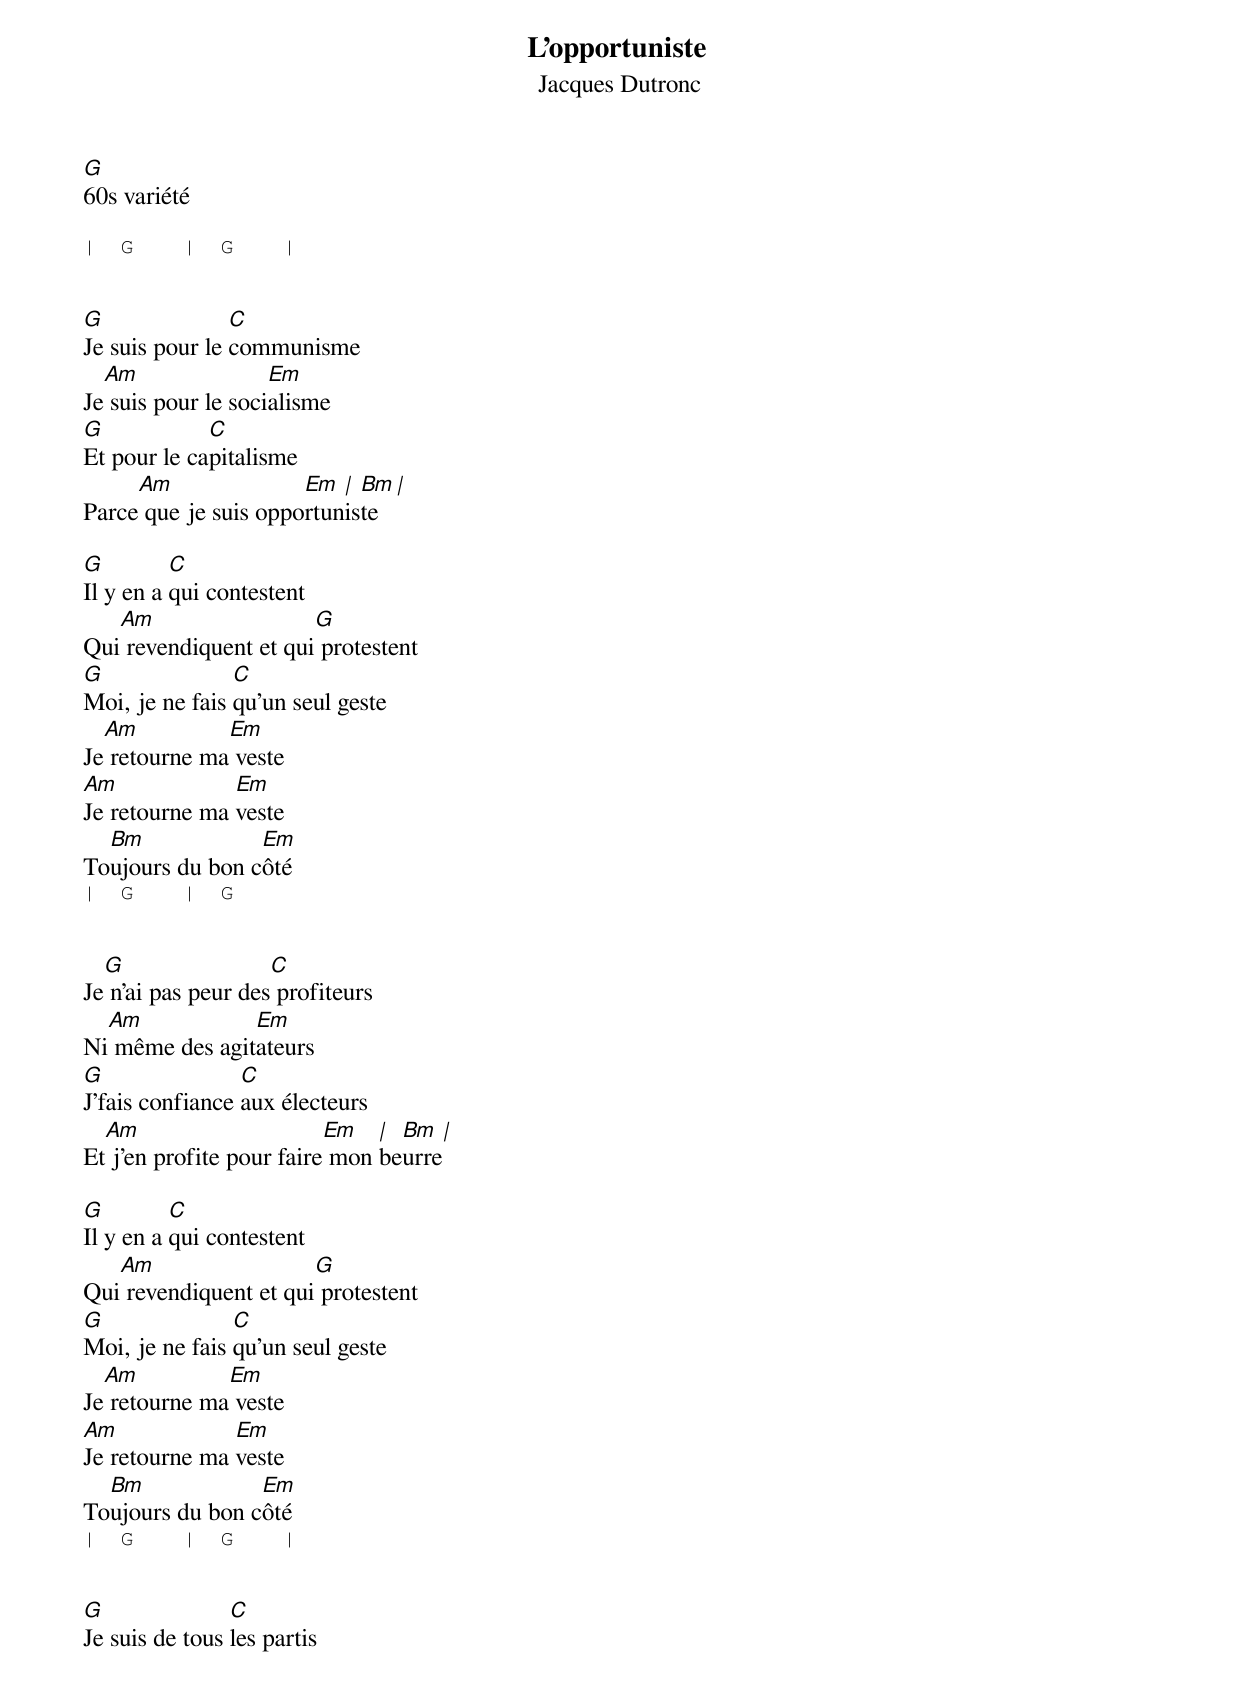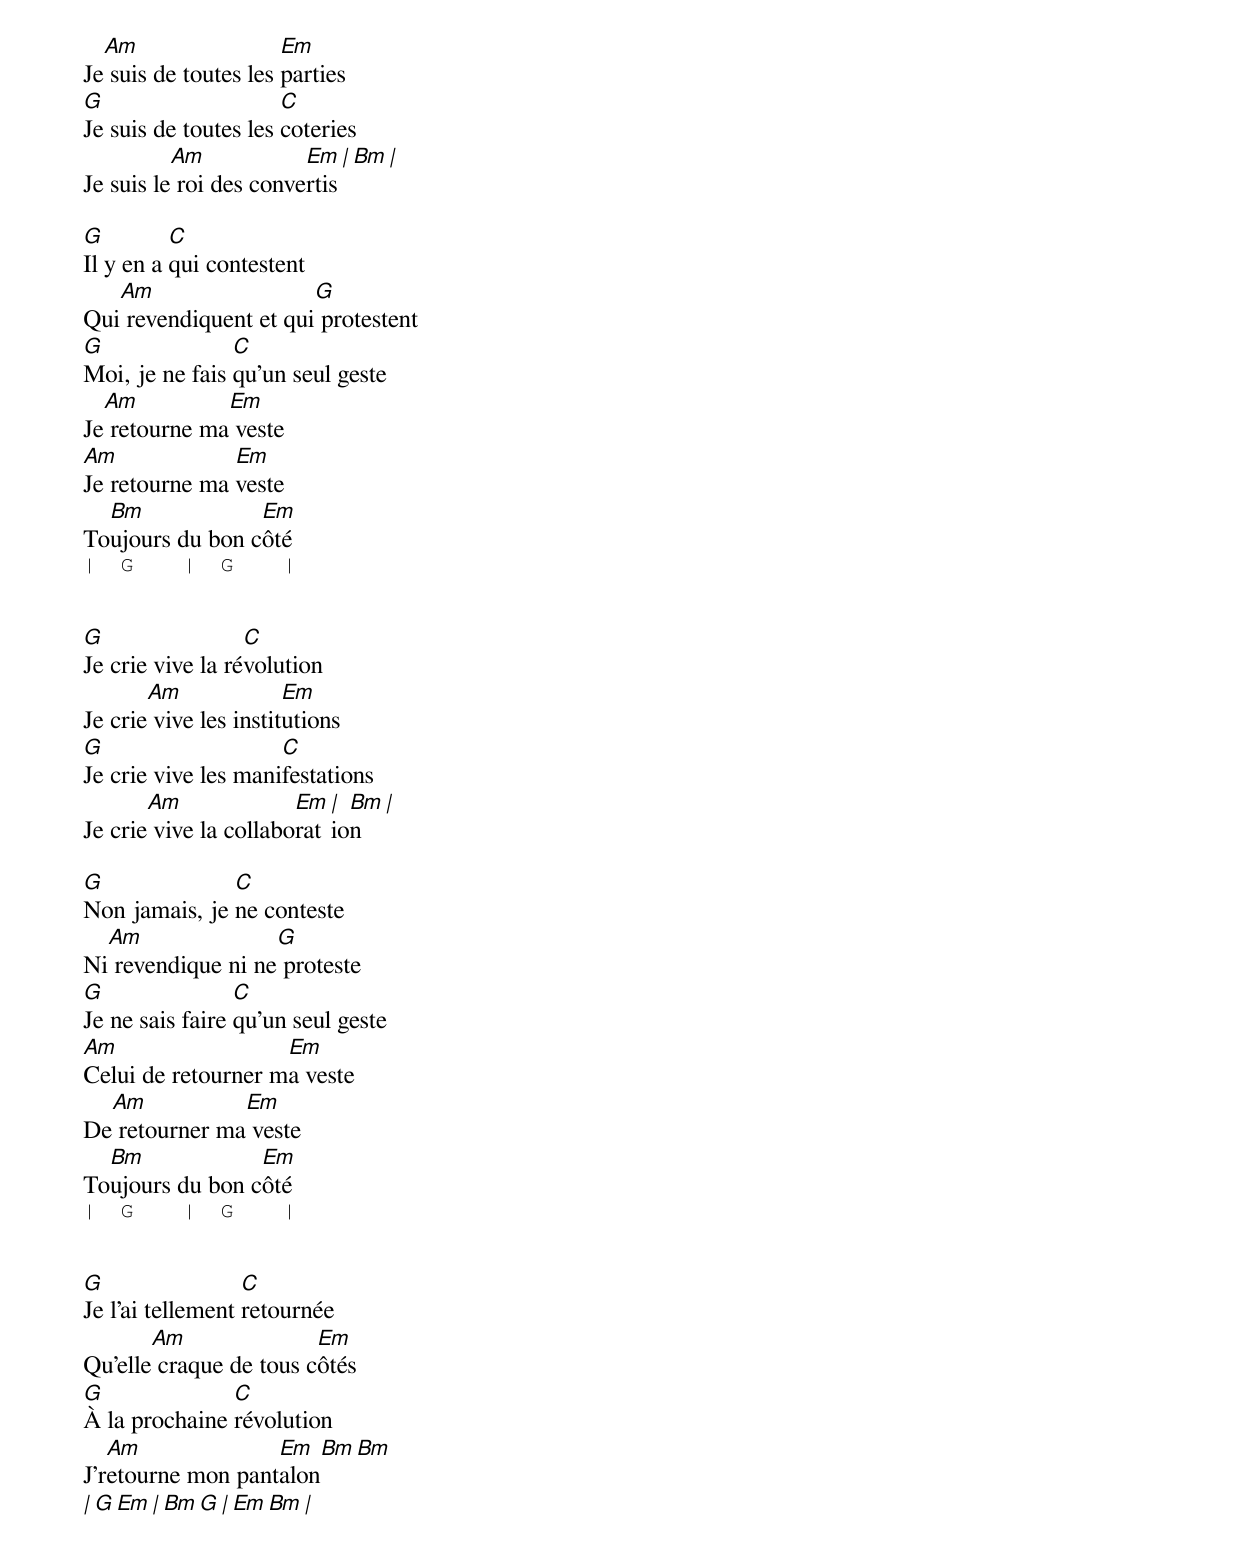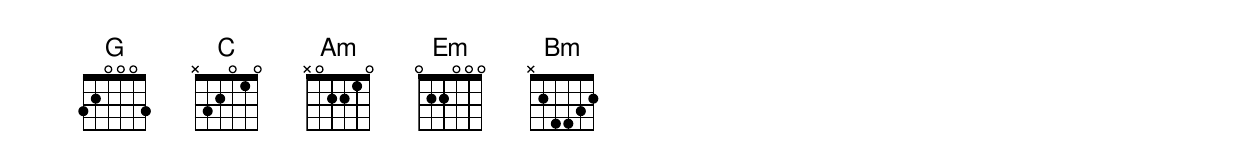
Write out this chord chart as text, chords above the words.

L'opportuniste
Jacques Dutronc
G
60s variété

|  G    |  G    |


G               C
Je suis pour le communisme
  Am                Em
Je suis pour le socialisme
G            C
Et pour le capitalisme
     Am               Em  | Bm     |
Parce que je suis opportuniste

G         C
Il y en a qui contestent
   Am                  G
Qui revendiquent et qui protestent
G               C
Moi, je ne fais qu'un seul geste
  Am          Em
Je retourne ma veste
Am             Em
Je retourne ma veste
  Bm             Em
Toujours du bon côté
|  G    |  G


  G                 C
Je n'ai pas peur des profiteurs
  Am            Em
Ni même des agitateurs
G                C
J'fais confiance aux électeurs
  Am                      Em   | Bm     |
Et j'en profite pour faire mon beurre

G         C
Il y en a qui contestent
   Am                  G
Qui revendiquent et qui protestent
G               C
Moi, je ne fais qu'un seul geste
  Am          Em
Je retourne ma veste
Am             Em
Je retourne ma veste
  Bm             Em
Toujours du bon côté
|  G    |  G    |


G               C
Je suis de tous les partis
  Am                  Em
Je suis de toutes les parties
G                     C
Je suis de toutes les coteries
          Am            Em  | Bm     |
Je suis le roi des convertis

G         C
Il y en a qui contestent
   Am                  G
Qui revendiquent et qui protestent
G               C
Moi, je ne fais qu'un seul geste
  Am          Em
Je retourne ma veste
Am             Em
Je retourne ma veste
  Bm             Em
Toujours du bon côté
|  G    |  G    |


G                 C
Je crie vive la révolution
       Am              Em
Je crie vive les institutions
G                    C
Je crie vive les manifestations
       Am              Em | Bm    |
Je crie vive la collaboration

G              C
Non jamais, je ne conteste
  Am               G
Ni revendique ni ne proteste
G                C
Je ne sais faire qu'un seul geste
Am                  Em
Celui de retourner ma veste
  Am           Em
De retourner ma veste
  Bm             Em
Toujours du bon côté
|  G    |  G    |


G                 C
Je l'ai tellement retournée
       Am               Em
Qu'elle craque de tous côtés
G              C
À la prochaine révolution
   Am              Em   Bm  Bm
J'retourne mon pantalon
|  G   Em  |  Bm    G  | Em  Bm |
